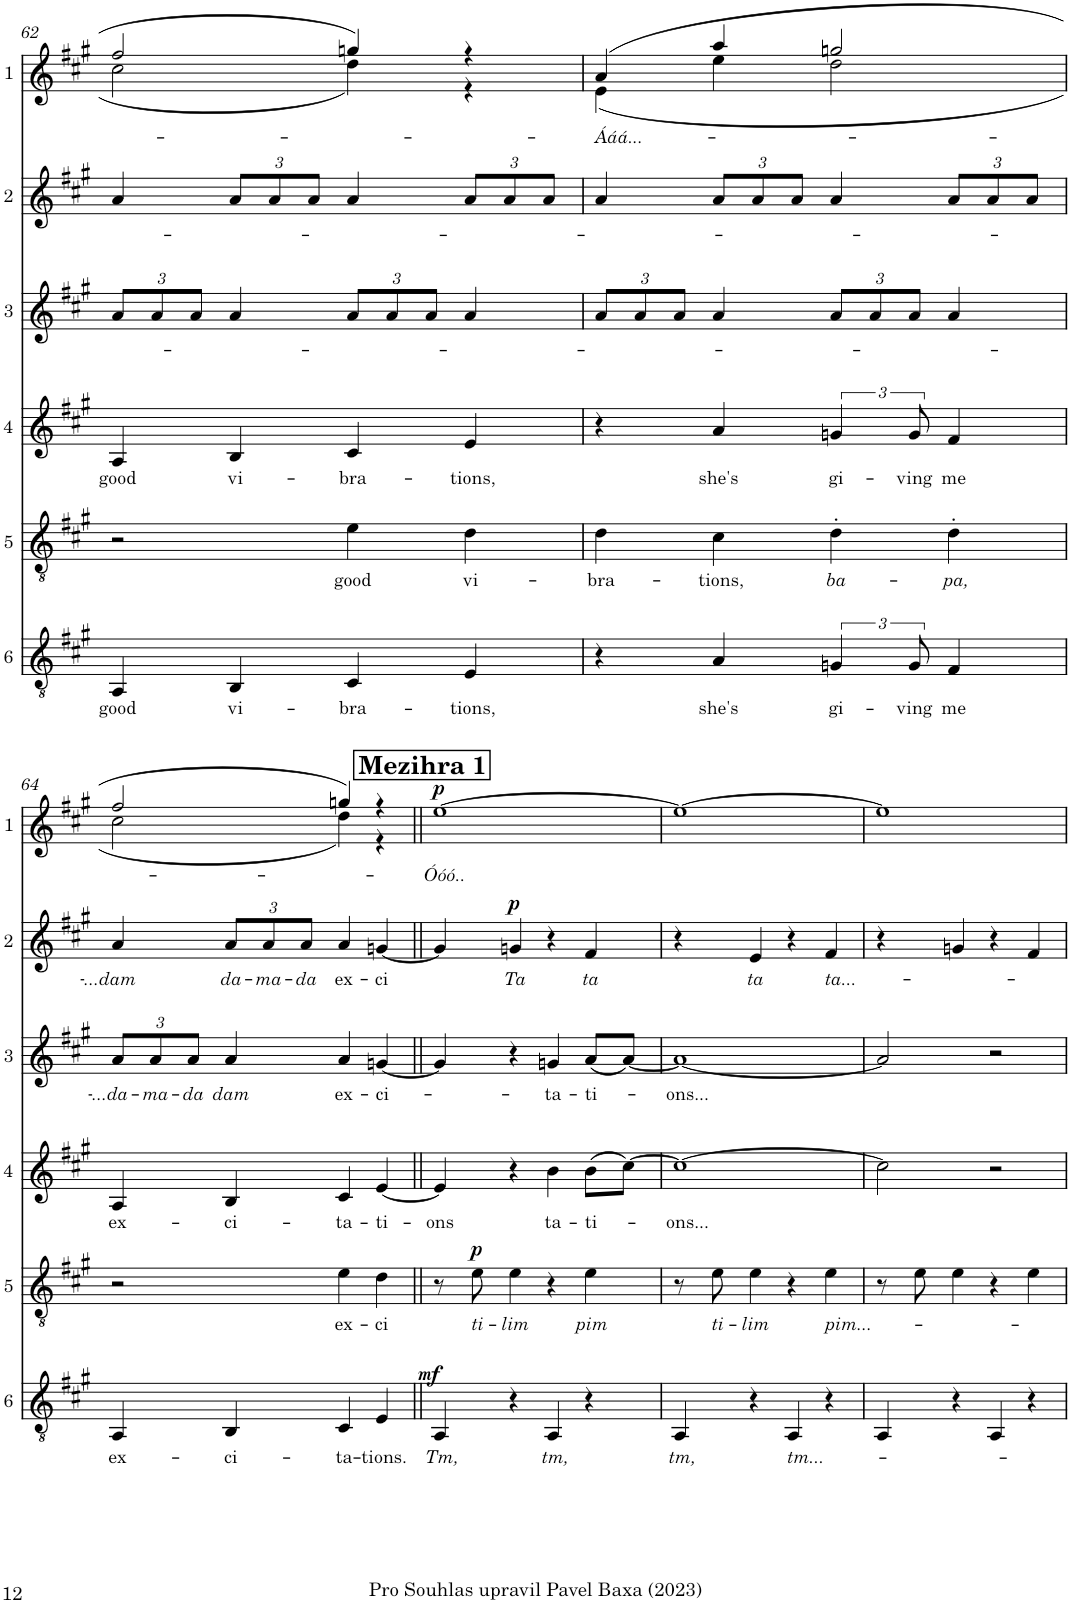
**kern	**text	**dynam	**kern	**text	**dynam	**kern	**text	**kern	**text	**kern	**text	**dynam	**kern	**text	**dynam
*part6	*part6	*part6	*part5	*part5	*part5	*part4	*part4	*part3	*part3	*part2	*part2	*part2	*part1	*part1	*part1
*staff6	*staff6	*staff6	*staff5	*staff5	*staff5	*staff4	*staff4	*staff3	*staff3	*staff2	*staff2	*staff2	*staff1	*staff1	*staff1
*I"Hlas 6	*	*	*I"Hlas 5	*	*	*I"Hlas 4	*	*I"Hlas 3	*	*I"Hlas 2	*	*	*I"Hlas 1	*	*
!!LO:PB:g=z
*clefGv2	*	*	*clefGv2	*	*	*clefG2	*	*clefG2	*	*clefG2	*	*	*clefG2	*	*
*k[f#c#g#]	*	*	*k[f#c#g#]	*	*	*k[f#c#g#]	*	*k[f#c#g#]	*	*k[f#c#g#]	*	*	*k[f#c#g#]	*	*
*M4/4	*	*	*M4/4	*	*	*M4/4	*	*M4/4	*	*M4/4	*	*	*M4/4	*	*
=62	=62	=62	=62	=62	=62	=62	=62	=62	=62	=62	=62	=62	=62	=62	=62
!	!LO:LY:b	!	!	!	!	!	!LO:LY:b	!	!	!	!	!	!	!	!
*	*	*	*	*	*	*	*	*Xbrackettup	*	*	*	*	*	*	*
*	*	*	*	*	*	*	*	*	*	*	*	*	*^	*	*
4AA/	good	.	2r	.	.	4A/	good	12a/L	.	4a/	.	.	2ff#/	2cc#\	.	.
.	.	.	.	.	.	.	.	12a/	.	.	.	.	.	.	.	.
.	.	.	.	.	.	.	.	12a/J	.	.	.	.	.	.	.	.
!	!LO:LY:b	!	!	!	!	!	!LO:LY:b	!	!	!	!	!	!	!	!	!
*	*	*	*	*	*	*	*	*	*	*Xbrackettup	*	*	*	*	*	*
4BB/	vi-	.	.	.	.	4B/	vi-	4a/	.	12a/L	.	.	.	.	.	.
.	.	.	.	.	.	.	.	.	.	12a/	.	.	.	.	.	.
.	.	.	.	.	.	.	.	.	.	12a/J	.	.	.	.	.	.
!	!LO:LY:b	!	!	!LO:LY:b	!	!	!LO:LY:b	!	!	!	!	!	!	!	!	!
4C#/	-bra-	.	4e\	good	.	4c#/	-bra-	12a/L	.	4a/	.	.	4ggn/	4dd\	.	.
.	.	.	.	.	.	.	.	12a/	.	.	.	.	.	.	.	.
.	.	.	.	.	.	.	.	12a/J	.	.	.	.	.	.	.	.
!	!LO:LY:b	!	!	!LO:LY:b	!	!	!LO:LY:b	!	!	!	!	!	!	!	!	!
4E/	-tions,	.	4d\	vi-	.	4e/	-tions,	4a/	.	12a/L	.	.	4r	4r	.	.
.	.	.	.	.	.	.	.	.	.	12a/	.	.	.	.	.	.
.	.	.	.	.	.	.	.	.	.	12a/J	.	.	.	.	.	.
=63	=63	=63	=63	=63	=63	=63	=63	=63	=63	=63	=63	=63	=63	=63	=63	=63
!	!	!	!	!LO:LY:b	!	!	!	!	!	!	!	!	!	!	!LO:LY:b	!
4r	.	.	4d\	-bra-	.	4r	.	12a/L	.	4a/	.	.	(4a/	(4e\	Ááá...-	.
.	.	.	.	.	.	.	.	12a/	.	.	.	.	.	.	.	.
.	.	.	.	.	.	.	.	12a/J	.	.	.	.	.	.	.	.
!	!LO:LY:b	!	!	!LO:LY:b	!	!	!LO:LY:b	!	!	!	!	!	!	!	!	!
4A/	she's	.	4c#\	-tions,	.	4a/	she's	4a/	.	12a/L	.	.	4aa/	4ee\	.	.
.	.	.	.	.	.	.	.	.	.	12a/	.	.	.	.	.	.
.	.	.	.	.	.	.	.	.	.	12a/J	.	.	.	.	.	.
!	!LO:LY:b	!	!	!LO:LY:b	!	!	!LO:LY:b	!	!	!	!	!	!	!	!	!
6Gn/	gi-	.	4d'\	ba-	.	6gn/	gi-	12a/L	.	4a/	.	.	2ggn/	2dd\	.	.
.	.	.	.	.	.	.	.	12a/	.	.	.	.	.	.	.	.
!	!LO:LY:b	!	!	!	!	!	!LO:LY:b	!	!	!	!	!	!	!	!	!
12G/	-ving	.	.	.	.	12g/	-ving	12a/J	.	.	.	.	.	.	.	.
!	!LO:LY:b	!	!	!LO:LY:b	!	!	!LO:LY:b	!	!	!	!	!	!	!	!	!
4F#/	me	.	4d'\	-pa,	.	4f#/	me	4a/	.	12a/L	.	.	.	.	.	.
.	.	.	.	.	.	.	.	.	.	12a/	.	.	.	.	.	.
.	.	.	.	.	.	.	.	.	.	12a/J	.	.	.	.	.	.
!!LO:LB:g=z	!!
=64	=64	=64	=64	=64	=64	=64	=64	=64	=64	=64	=64	=64	=64	=64	=64	=64
!	!LO:LY:b	!	!	!	!	!	!LO:LY:b	!	!LO:LY:b	!	!LO:LY:b	!	!	!	!	!
4AA/	ex-	.	2r	.	.	4A/	ex-	12a/L	...da-	4a/	...dam	.	2ff#/	2cc#\	.	.
!	!	!	!	!	!	!	!	!	!LO:LY:b	!	!	!	!	!	!	!
.	.	.	.	.	.	.	.	12a/	-ma-	.	.	.	.	.	.	.
!	!	!	!	!	!	!	!	!	!LO:LY:b	!	!	!	!	!	!	!
.	.	.	.	.	.	.	.	12a/J	-da	.	.	.	.	.	.	.
!	!LO:LY:b	!	!	!	!	!	!LO:LY:b	!	!LO:LY:b	!	!LO:LY:b	!	!	!	!	!
4BB/	-ci-	.	.	.	.	4B/	-ci-	4a/	dam	12a/L	da-	.	.	.	.	.
!	!	!	!	!	!	!	!	!	!	!	!LO:LY:b	!	!	!	!	!
.	.	.	.	.	.	.	.	.	.	12a/	-ma-	.	.	.	.	.
!	!	!	!	!	!	!	!	!	!	!	!LO:LY:b	!	!	!	!	!
.	.	.	.	.	.	.	.	.	.	12a/J	-da	.	.	.	.	.
!	!LO:LY:b	!	!	!LO:LY:b	!	!	!LO:LY:b	!	!LO:LY:b	!	!LO:LY:b	!	!	!	!	!
4C#/	-ta-	.	4e\	ex-	.	4c#/	-ta-	4a/	ex-	4a/	ex-	.	4ggn/)	4dd\)	.	.
!	!LO:LY:b	!	!	!LO:LY:b	!	!	!LO:LY:b	!	!LO:LY:b	!	!LO:LY:b	!	!	!	!	!
4E/	-tions.	.	4d\	-ci	.	[4e/	-ti-	[4gn/	-ci-	[4gn/	-ci	.	4r	4r	.	.
!!LO:REH:place=s1:a:B:cj:fs=14:t=Mezihra 1
=65||	=65||	=65||	=65||	=65||	=65||	=65||	=65||	=65||	=65||	=65||	=65||	=65||	=65||	=65||	=65||	=65||
!	!LO:LY:b	!LO:DY:a	!	!	!	!	!LO:LY:b	!	!	!	!	!	!	!	!LO:LY:b	!LO:DY:a
*	*	*	*	*	*	*	*	*	*	*	*	*	*v	*v	*	*
4AA/	Tm,	mf	8r	.	.	4e/]	-ons	4g/]	.	4g/]	.	.	[1ee	Óóó..	p
!	!	!	!	!LO:LY:b	!LO:DY:a	!	!	!	!	!	!	!	!	!	!
.	.	.	8e\	ti-	p	.	.	.	.	.	.	.	.	.	.
!	!	!	!	!LO:LY:b	!	!	!	!	!	!	!LO:LY:b	!LO:DY:a	!	!	!
4r	.	.	4e\	-lim	.	4r	.	4r	.	4gn/	Ta	p	.	.	.
!	!LO:LY:b	!	!	!	!	!	!LO:LY:b	!	!LO:LY:b	!	!	!	!	!	!
4AA/	tm,	.	4r	.	.	4b\	ta-	4gn/	-ta-	4r	.	.	.	.	.
!	!	!	!	!LO:LY:b	!	!	!LO:LY:b	!	!LO:LY:b	!	!LO:LY:b	!	!	!	!
4r	.	.	4e\	pim	.	(8b\L	-ti-	(8a/L	-ti-	4f#/	ta	.	.	.	.
.	.	.	.	.	.	[8cc#\J)	.	[8a/J)	.	.	.	.	.	.	.
=66	=66	=66	=66	=66	=66	=66	=66	=66	=66	=66	=66	=66	=66	=66	=66
!	!LO:LY:b	!	!	!	!	!	!LO:LY:b	!	!LO:LY:b	!	!	!	!	!	!
4AA/	tm,	.	8r	.	.	1cc#_	-ons...	1a_	-ons...	4r	.	.	1ee_	.	.
!	!	!	!	!LO:LY:b	!	!	!	!	!	!	!	!	!	!	!
.	.	.	8e\	ti-	.	.	.	.	.	.	.	.	.	.	.
!	!	!	!	!LO:LY:b	!	!	!	!	!	!	!LO:LY:b	!	!	!	!
4r	.	.	4e\	-lim	.	.	.	.	.	4e/	ta	.	.	.	.
!	!LO:LY:b	!	!	!	!	!	!	!	!	!	!	!	!	!	!
4AA/	tm...-	.	4r	.	.	.	.	.	.	4r	.	.	.	.	.
!	!	!	!	!LO:LY:b	!	!	!	!	!	!	!LO:LY:b	!	!	!	!
4r	.	.	4e\	pim...-	.	.	.	.	.	4f#/	ta...-	.	.	.	.
=67	=67	=67	=67	=67	=67	=67	=67	=67	=67	=67	=67	=67	=67	=67	=67
4AA/	.	.	8r	.	.	2cc#\]	.	2a/]	.	4r	.	.	1ee]	.	.
.	.	.	8e\	.	.	.	.	.	.	.	.	.	.	.	.
4r	.	.	4e\	.	.	.	.	.	.	4gn/	.	.	.	.	.
4AA/	.	.	4r	.	.	2r	.	2r	.	4r	.	.	.	.	.
4r	.	.	4e\	.	.	.	.	.	.	4f#/	.	.	.	.	.
=	=	=	=	=	=	=	=	=	=	=	=	=	=	=	=
*-	*-	*-	*-	*-	*-	*-	*-	*-	*-	*-	*-	*-	*-	*-	*-
